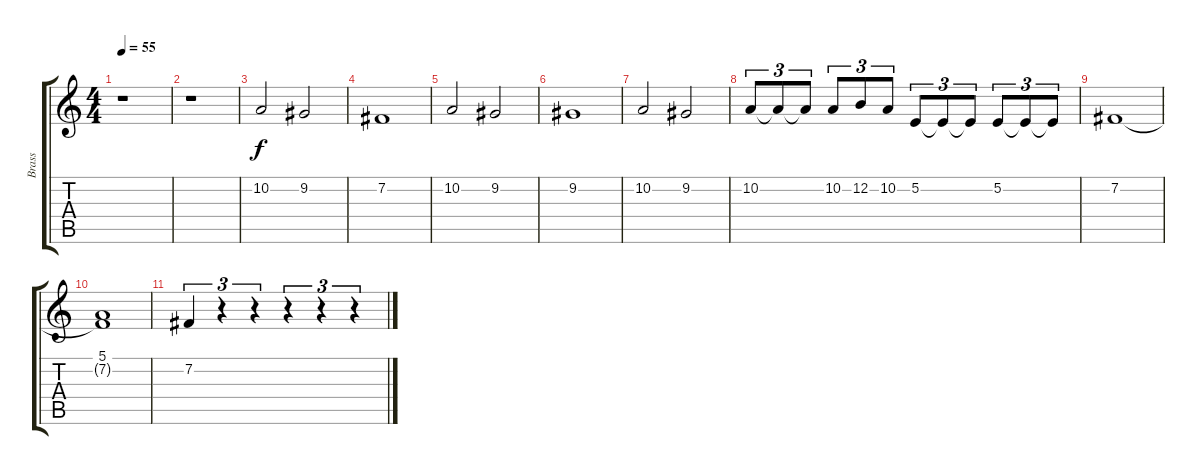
\track ("Brass" "Brass") {instrument tuba}
\staff {score tabs}
\tuning (E4 B3 G3 D3 A2 E2) {hide}
\ts (4 4)
\tempo 55
\clef g2
\ks c
r.1{dy f} |
r.1 |
10.2.2 9.2.2 |
7.2.1 |
10.2.2 9.2.2 |
9.2.1 |
10.2.2 9.2.2 |
10.2.8{tu (3 2)} 10.2{t}.8{tu (3 2)} 10.2{t}.8{tu (3 2)} 10.2.8{tu (3 2)} 12.2.8{tu (3 2)} 10.2.8{tu (3 2)} 5.2.8{tu (3 2)} 5.2{t}.8{tu (3 2)} 5.2{t}.8{tu (3 2)} 5.2.8{tu (3 2)} 5.2{t}.8{tu (3 2)} 5.2{t}.8{tu (3 2)} |
7.2.1 |
(5.1 7.2{t}).1 |
7.2.4{tu (3 2)} r.4{tu (3 2)} r.4{tu (3 2)} r.4{tu (3 2)} r.4{tu (3 2)} r.4{tu (3 2)}
